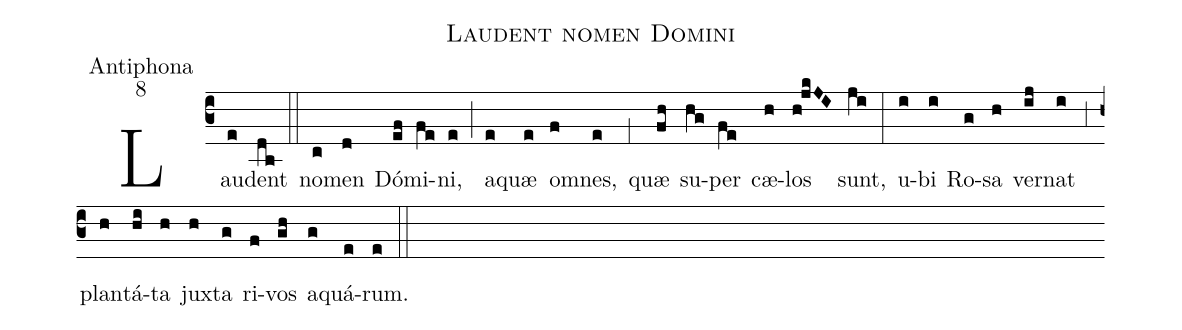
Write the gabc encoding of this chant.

name:Laudent nomen Domini;
office-part:Antiphona;
mode:8;
%%
(c3) Lau(e)dent(db) (::) no(c)men(d) Dó(ef)mi(fe)ni,(e) (;) a(e)quæ(e) o(f)mnes,(e) (;1) quæ(fh) su(hg)per(fe) cæ(h)los(h!jkJI) sunt,(ji) (:) u(i)bi(i) Ro(g)sa(h) ver(ij)nat(i) (;3) plan(h)tá(hi)ta(h) jux(h)ta(g) ri(f)vos(gh) a(g)quá(e)rum.(e) (::)
